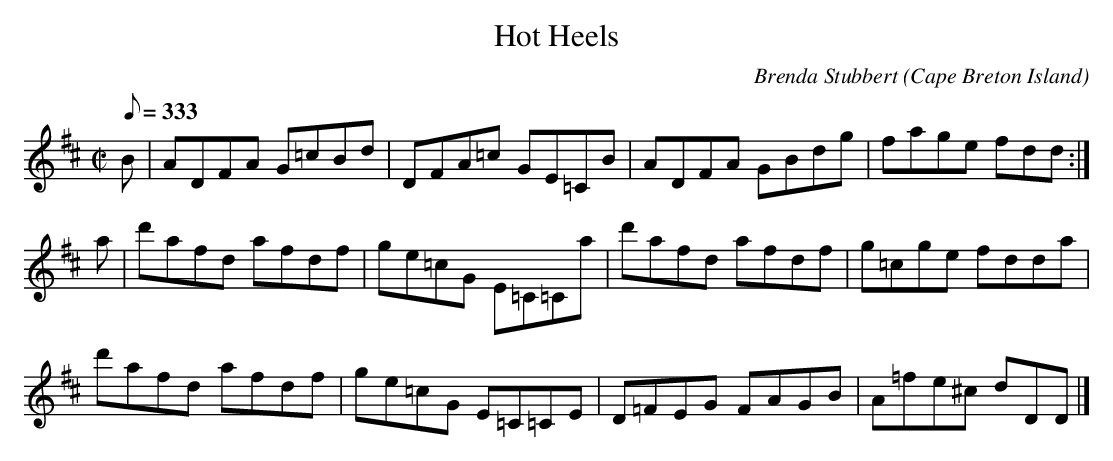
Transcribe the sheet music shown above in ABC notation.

X:1
T:Hot Heels
C:Brenda Stubbert
O:Cape Breton Island
L:1/8
Q:333
M:C|
K:D
B|ADFA G=cBd|DFA=c GE=CB|ADFA GBdg|fage fdd:|
a|d'afd afdf|ge=cG E=C=Ca|d'afd afdf|g=cge fdda|
d'afd afdf|ge=cG E=C=CE|D=FEG FAGB|A=fe^c dDD|]
